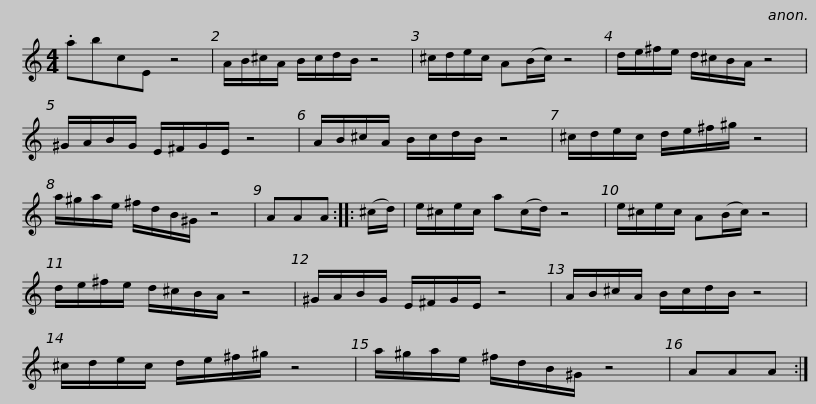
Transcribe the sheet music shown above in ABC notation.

X:1
L:1/8
M:4/4
I:linebreak $
K:C
V:1 treble
V:1
 .abcE z4 | A/B/^c/A/ B/c/d/B/ z4 | ^c/d/e/c/ A(B/c/) z4 | d/e/^f/e/ d/^c/B/A/ z4 | ^G/A/B/G/ E/^F/G/E/ z4 |$ %5
 A/B/^c/A/ B/c/d/B/ z4 | ^c/d/e/c/ d/e/^f/^g/ z4 | a/^g/a/e/ ^f/d/B/^G/ z4 | AAA :: (^c/d/) | %10
 e/^c/e/c/ a(c/d/) z4 |$ e/^c/e/c/ A(B/c/) z4 | d/e/^f/e/ d/^c/B/A/ z4 | ^G/A/B/G/ E/^F/G/E/ z4 | A/B/^c/A/ B/c/d/B/ z4 | %15
 ^c/d/e/c/ d/e/^f/^g/ z4 |$ a/^g/a/e/ ^f/d/B/^G/ z4 | AAA :| %18
